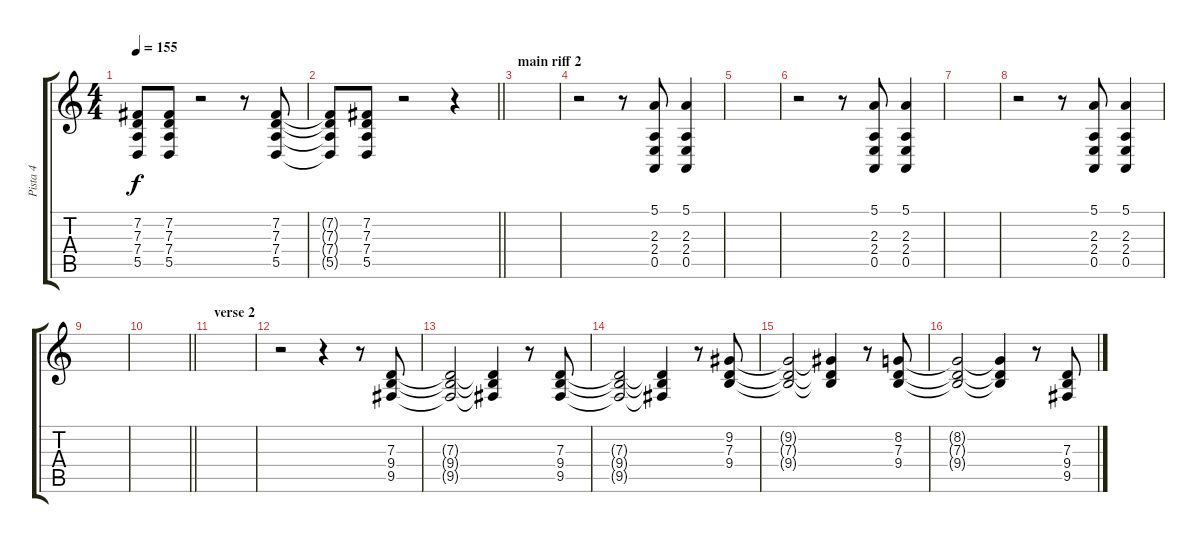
\track ("Pista 4" "Pista 4") {instrument drawbarorgan}
\staff {score tabs}
\tuning (E4 B3 G3 D3 A2 E2) {hide}
\ts (4 4)
\tempo 155
\clef g2
\ks c
(7.2{t} 7.3{t} 7.4{t} 5.5{t}).8{dy f} (7.2 7.3 7.4 5.5).8 r.2 r.8 (7.2 7.3 7.4 5.5).8 |
\barLineRight lightlight
(7.2{t} 7.3{t} 7.4{t} 5.5{t}).8 (7.2 7.3 7.4 5.5).8 r.2 r.4 |
\section ("" "main riff 2")
|
r.2 r.8 (5.1 2.3 2.4 0.5).8 (5.1 2.3 2.4 0.5).4 |
|
r.2 r.8 (5.1 2.3 2.4 0.5).8 (5.1 2.3 2.4 0.5).4 |
|
r.2 r.8 (5.1 2.3 2.4 0.5).8 (5.1 2.3 2.4 0.5).4 |
|
\barLineRight lightlight
|
\section ("" "verse 2")
|
r.2{volume 8 instrument drawbarorgan} r.4 r.8 (7.3 9.4 9.5).8 |
(7.3{t} 9.4{t} 9.5{t}).2 (7.3{t} 9.4{t} 9.5{t}).4 r.8 (7.3 9.4 9.5).8 |
(7.3{t} 9.4{t} 9.5{t}).2 (7.3{t} 9.4{t} 9.5{t}).4 r.8 (9.2 7.3 9.4).8 |
(9.2{t} 7.3{t} 9.4{t}).2 (9.2{t} 7.3{t} 9.4{t}).4 r.8 (8.2 7.3 9.4).8 |
(8.2{t} 7.3{t} 9.4{t}).2 (8.2{t} 7.3{t} 9.4{t}).4 r.8 (7.3 9.4 9.5).8
